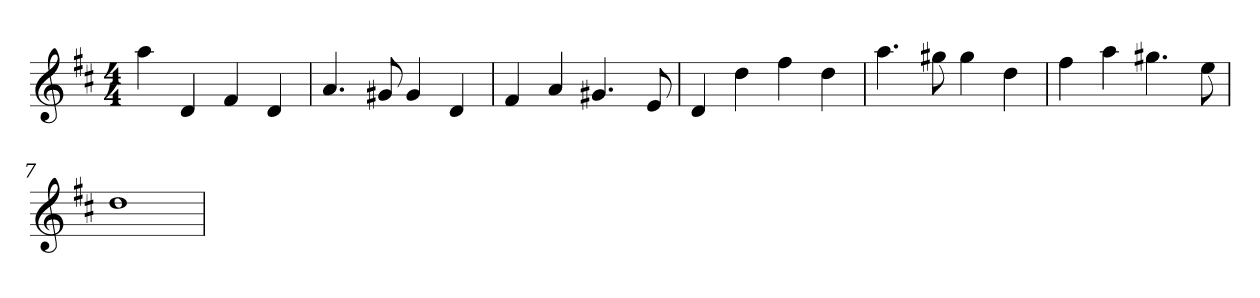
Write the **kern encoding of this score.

**kern
*part1
*staff1
*clefG2
*k[f#c#]
*D:
*M4/4
*MM160
=1
4aa
4d
4f#
4d
=2
4.a
8g#X
4g#
4d
=3
4f#
4a
4.g#X
8e
=4
4d
4dd
4ff#
4dd
=5
4.aa
8gg#X
4gg#
4dd
=6
4ff#
4aa
4.gg#X
8ee
=7
1dd
=
*-
